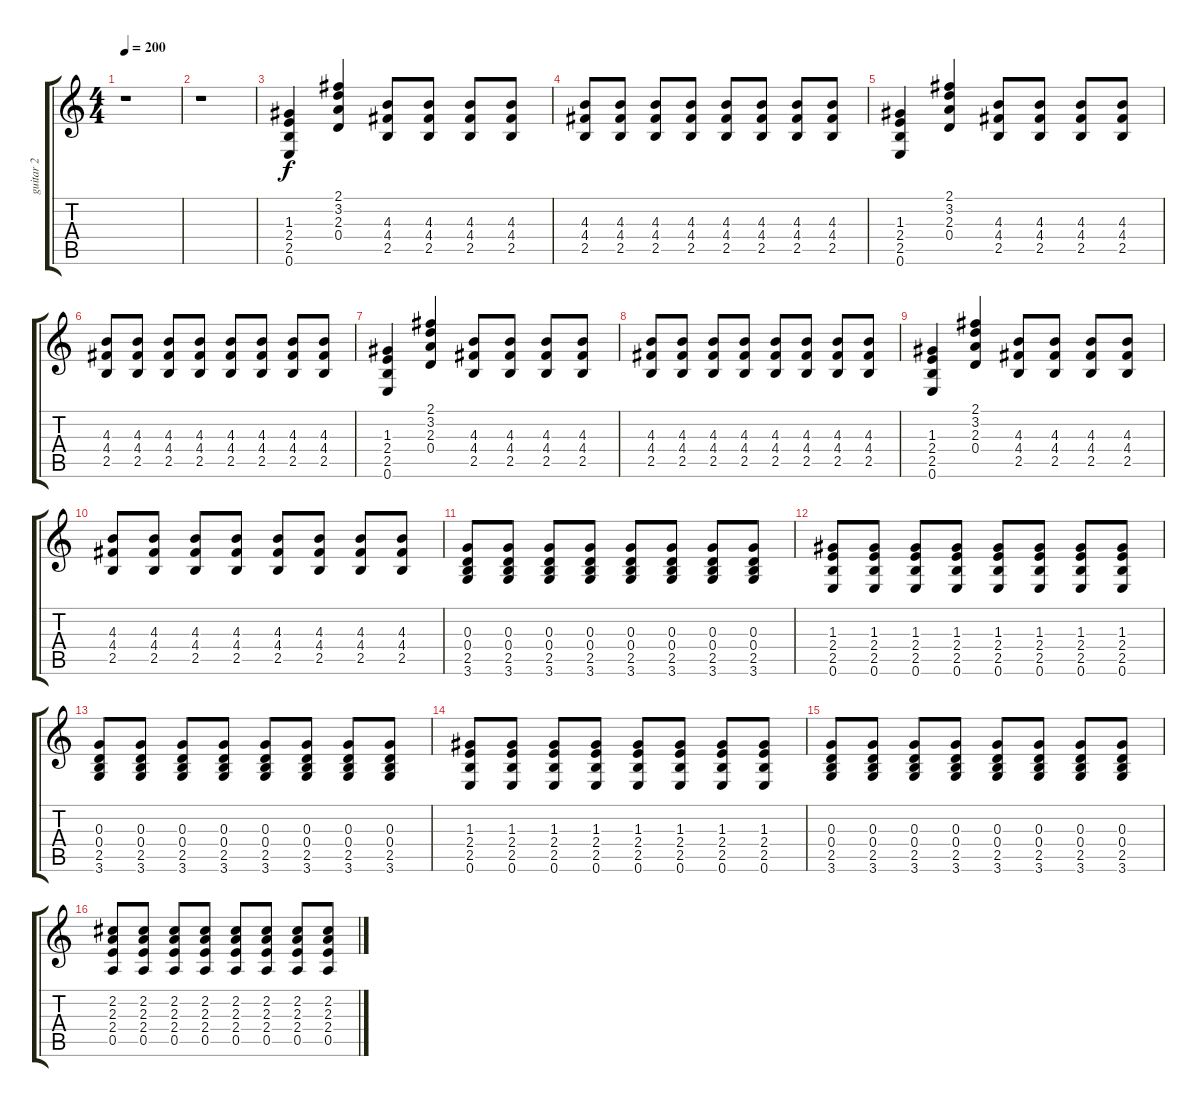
\track ("guitar 2" "guitar 2") {instrument overdrivenguitar}
\staff {score tabs}
\tuning (E4 B3 G3 D3 A2 E2) {hide}
\ts (4 4)
\tempo 200
\clef g2
\ks c
r.1{dy f instrument overdrivenguitar} |
r.1 |
(1.3 2.4 2.5 0.6).4 (2.1 3.2 2.3 0.4).4 (4.3 4.4 2.5).8 (4.3 4.4 2.5).8 (4.3 4.4 2.5).8 (4.3 4.4 2.5).8 |
(4.3 4.4 2.5).8 (4.3 4.4 2.5).8 (4.3 4.4 2.5).8 (4.3 4.4 2.5).8 (4.3 4.4 2.5).8 (4.3 4.4 2.5).8 (4.3 4.4 2.5).8 (4.3 4.4 2.5).8 |
(1.3 2.4 2.5 0.6).4 (2.1 3.2 2.3 0.4).4 (4.3 4.4 2.5).8 (4.3 4.4 2.5).8 (4.3 4.4 2.5).8 (4.3 4.4 2.5).8 |
(4.3 4.4 2.5).8 (4.3 4.4 2.5).8 (4.3 4.4 2.5).8 (4.3 4.4 2.5).8 (4.3 4.4 2.5).8 (4.3 4.4 2.5).8 (4.3 4.4 2.5).8 (4.3 4.4 2.5).8 |
(1.3 2.4 2.5 0.6).4 (2.1 3.2 2.3 0.4).4 (4.3 4.4 2.5).8 (4.3 4.4 2.5).8 (4.3 4.4 2.5).8 (4.3 4.4 2.5).8 |
(4.3 4.4 2.5).8 (4.3 4.4 2.5).8 (4.3 4.4 2.5).8 (4.3 4.4 2.5).8 (4.3 4.4 2.5).8 (4.3 4.4 2.5).8 (4.3 4.4 2.5).8 (4.3 4.4 2.5).8 |
(1.3 2.4 2.5 0.6).4 (2.1 3.2 2.3 0.4).4 (4.3 4.4 2.5).8 (4.3 4.4 2.5).8 (4.3 4.4 2.5).8 (4.3 4.4 2.5).8 |
(4.3 4.4 2.5).8 (4.3 4.4 2.5).8 (4.3 4.4 2.5).8 (4.3 4.4 2.5).8 (4.3 4.4 2.5).8 (4.3 4.4 2.5).8 (4.3 4.4 2.5).8 (4.3 4.4 2.5).8 |
(0.3 0.4 2.5 3.6).8 (0.3 0.4 2.5 3.6).8 (0.3 0.4 2.5 3.6).8 (0.3 0.4 2.5 3.6).8 (0.3 0.4 2.5 3.6).8 (0.3 0.4 2.5 3.6).8 (0.3 0.4 2.5 3.6).8 (0.3 0.4 2.5 3.6).8 |
(1.3 2.4 2.5 0.6).8 (1.3 2.4 2.5 0.6).8 (1.3 2.4 2.5 0.6).8 (1.3 2.4 2.5 0.6).8 (1.3 2.4 2.5 0.6).8 (1.3 2.4 2.5 0.6).8 (1.3 2.4 2.5 0.6).8 (1.3 2.4 2.5 0.6).8 |
(0.3 0.4 2.5 3.6).8 (0.3 0.4 2.5 3.6).8 (0.3 0.4 2.5 3.6).8 (0.3 0.4 2.5 3.6).8 (0.3 0.4 2.5 3.6).8 (0.3 0.4 2.5 3.6).8 (0.3 0.4 2.5 3.6).8 (0.3 0.4 2.5 3.6).8 |
(1.3 2.4 2.5 0.6).8 (1.3 2.4 2.5 0.6).8 (1.3 2.4 2.5 0.6).8 (1.3 2.4 2.5 0.6).8 (1.3 2.4 2.5 0.6).8 (1.3 2.4 2.5 0.6).8 (1.3 2.4 2.5 0.6).8 (1.3 2.4 2.5 0.6).8 |
(0.3 0.4 2.5 3.6).8 (0.3 0.4 2.5 3.6).8 (0.3 0.4 2.5 3.6).8 (0.3 0.4 2.5 3.6).8 (0.3 0.4 2.5 3.6).8 (0.3 0.4 2.5 3.6).8 (0.3 0.4 2.5 3.6).8 (0.3 0.4 2.5 3.6).8 |
(2.2 2.3 2.4 0.5).8 (2.2 2.3 2.4 0.5).8 (2.2 2.3 2.4 0.5).8 (2.2 2.3 2.4 0.5).8 (2.2 2.3 2.4 0.5).8 (2.2 2.3 2.4 0.5).8 (2.2 2.3 2.4 0.5).8 (2.2 2.3 2.4 0.5).8
